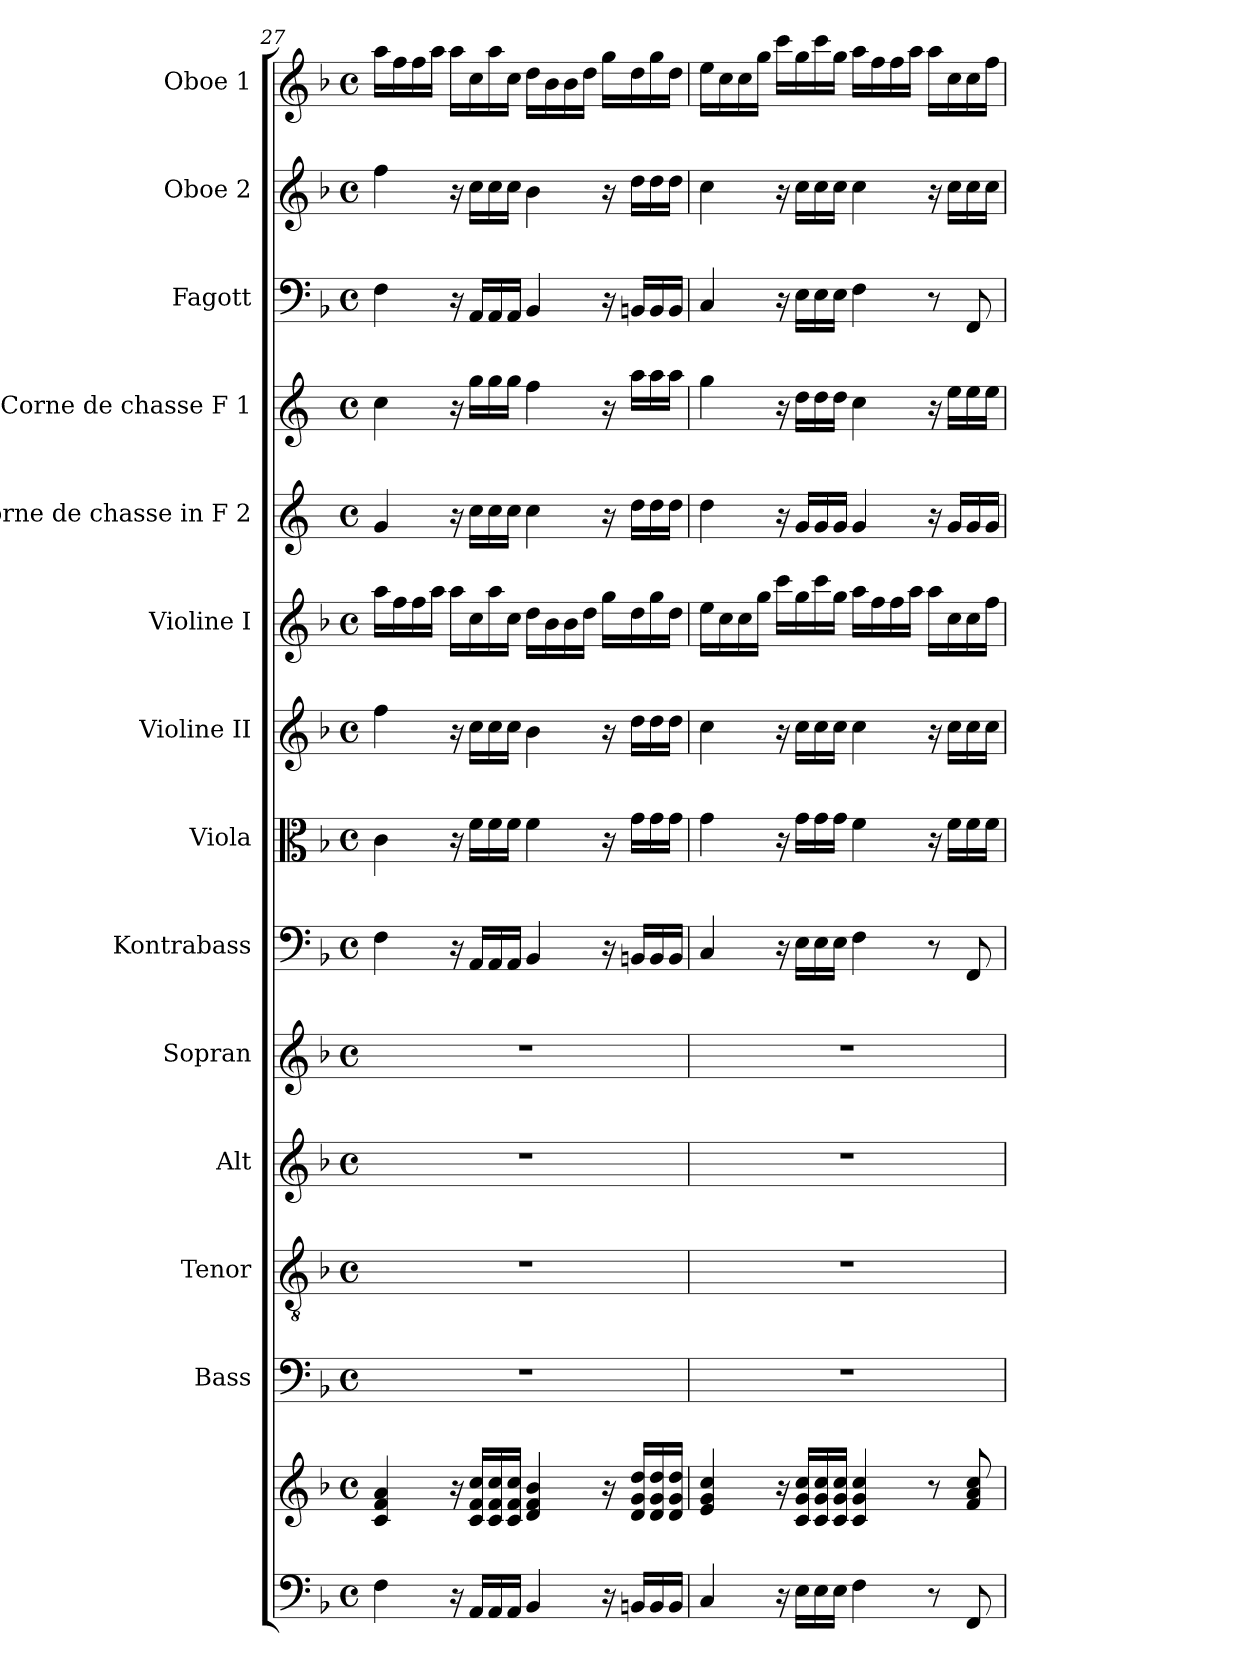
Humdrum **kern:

**kern	**kern	**kern	**kern	**kern	**kern	**kern	**kern	**kern	**kern	**kern	**kern	**kern	**kern	**kern
*part14	*part14	*part13	*part12	*part11	*part10	*part9	*part8	*part7	*part6	*part5	*part4	*part3	*part2	*part1
*staff15	*staff14	*staff13	*staff12	*staff11	*staff10	*staff9	*staff8	*staff7	*staff6	*staff5	*staff4	*staff3	*staff2	*staff1
*	*	*I"Bass	*I"Tenor	*I"Alt	*I"Sopran	*I"Kontrabass	*I"Viola	*I"Violine II	*I"Violine I	*I"Corne de chasse in F 2	*I"Corne de chasse F 1	*I"Fagott	*I"Oboe 2	*I"Oboe 1
*	*	*I'B.	*I'T.	*I'A.	*I'S.	*I'Kb.	*I'Vla.	*I'Vl. II	*I'Vl. I	*	*	*I'Fg.	*I'Ob. 2	*I'Ob. 1
*clefF4	*clefG2	*clefF4	*clefGv2	*clefG2	*clefG2	*clefF4	*clefC3	*clefG2	*clefG2	*clefG2	*clefG2	*clefF4	*clefG2	*clefG2
*	*	*	*	*	*	*ITrd7c12	*	*	*	*ITrd4c7	*ITrd4c7	*	*	*
*k[b-]	*k[b-]	*k[b-]	*k[b-]	*k[b-]	*k[b-]	*k[b-]	*k[b-]	*k[b-]	*k[b-]	*k[b-]	*k[b-]	*k[b-]	*k[b-]	*k[b-]
*F:	*F:	*F:	*F:	*F:	*F:	*F:	*F:	*F:	*F:	*F:	*F:	*F:	*F:	*F:
*M4/4	*M4/4	*M4/4	*M4/4	*M4/4	*M4/4	*M4/4	*M4/4	*M4/4	*M4/4	*M4/4	*M4/4	*M4/4	*M4/4	*M4/4
*met(c)	*met(c)	*met(c)	*met(c)	*met(c)	*met(c)	*met(c)	*met(c)	*met(c)	*met(c)	*met(c)	*met(c)	*met(c)	*met(c)	*met(c)
=27	=27	=27	=27	=27	=27	=27	=27	=27	=27	=27	=27	=27	=27	=27
4F\	4c/ 4f/ 4a/	1r	1r	1r	1r	4FF\	4c\	4ff\	16aa\LL	4c/	4f\	4F\	4ff\	16aa\LL
.	.	.	.	.	.	.	.	.	16ff\	.	.	.	.	16ff\
.	.	.	.	.	.	.	.	.	16ff\	.	.	.	.	16ff\
.	.	.	.	.	.	.	.	.	16aa\JJ	.	.	.	.	16aa\JJ
16r	16r	.	.	.	.	16r	16r	16r	16aa\LL	16r	16r	16r	16r	16aa\LL
16AA/LL	16c/ 16f/ 16cc/LL	.	.	.	.	16AAA/LL	16f\LL	16cc\LL	16cc\	16f\LL	16cc\LL	16AA/LL	16cc\LL	16cc\
16AA/	16c/ 16f/ 16cc/	.	.	.	.	16AAA/	16f\	16cc\	16aa\	16f\	16cc\	16AA/	16cc\	16aa\
16AA/JJ	16c/ 16f/ 16cc/JJ	.	.	.	.	16AAA/JJ	16f\JJ	16cc\JJ	16cc\JJ	16f\JJ	16cc\JJ	16AA/JJ	16cc\JJ	16cc\JJ
4BB-/	4d/ 4f/ 4b-/	.	.	.	.	4BBB-/	4f\	4b-\	16dd\LL	4f\	4b-\	4BB-/	4b-\	16dd\LL
.	.	.	.	.	.	.	.	.	16b-\	.	.	.	.	16b-\
.	.	.	.	.	.	.	.	.	16b-\	.	.	.	.	16b-\
.	.	.	.	.	.	.	.	.	16dd\JJ	.	.	.	.	16dd\JJ
16r	16r	.	.	.	.	16r	16r	16r	16gg\LL	16r	16r	16r	16r	16gg\LL
16BBn/LL	16d/ 16g/ 16dd/LL	.	.	.	.	16BBBn/LL	16g\LL	16dd\LL	16dd\	16g\LL	16dd\LL	16BBn/LL	16dd\LL	16dd\
16BB/	16d/ 16g/ 16dd/	.	.	.	.	16BBB/	16g\	16dd\	16gg\	16g\	16dd\	16BB/	16dd\	16gg\
16BB/JJ	16d/ 16g/ 16dd/JJ	.	.	.	.	16BBB/JJ	16g\JJ	16dd\JJ	16dd\JJ	16g\JJ	16dd\JJ	16BB/JJ	16dd\JJ	16dd\JJ
!!LO:PB:g=z
=28	=28	=28	=28	=28	=28	=28	=28	=28	=28	=28	=28	=28	=28	=28
4C/	4e/ 4g/ 4cc/	1r	1r	1r	1r	4CC/	4g\	4cc\	16ee\LL	4g\	4cc\	4C/	4cc\	16ee\LL
.	.	.	.	.	.	.	.	.	16cc\	.	.	.	.	16cc\
.	.	.	.	.	.	.	.	.	16cc\	.	.	.	.	16cc\
.	.	.	.	.	.	.	.	.	16gg\JJ	.	.	.	.	16gg\JJ
16r	16r	.	.	.	.	16r	16r	16r	16ccc\LL	16r	16r	16r	16r	16ccc\LL
16E\LL	16c/ 16g/ 16cc/LL	.	.	.	.	16EE\LL	16g\LL	16cc\LL	16gg\	16c/LL	16g\LL	16E\LL	16cc\LL	16gg\
16E\	16c/ 16g/ 16cc/	.	.	.	.	16EE\	16g\	16cc\	16ccc\	16c/	16g\	16E\	16cc\	16ccc\
16E\JJ	16c/ 16g/ 16cc/JJ	.	.	.	.	16EE\JJ	16g\JJ	16cc\JJ	16gg\JJ	16c/JJ	16g\JJ	16E\JJ	16cc\JJ	16gg\JJ
4F\	4c/ 4g/ 4cc/	.	.	.	.	4FF\	4f\	4cc\	16aa\LL	4c/	4f\	4F\	4cc\	16aa\LL
.	.	.	.	.	.	.	.	.	16ff\	.	.	.	.	16ff\
.	.	.	.	.	.	.	.	.	16ff\	.	.	.	.	16ff\
.	.	.	.	.	.	.	.	.	16aa\JJ	.	.	.	.	16aa\JJ
8r	8r	.	.	.	.	8r	16r	16r	16aa\LL	16r	16r	8r	16r	16aa\LL
.	.	.	.	.	.	.	16f\LL	16cc\LL	16cc\	16c/LL	16a\LL	.	16cc\LL	16cc\
8FF/	8f/ 8a/ 8cc/	.	.	.	.	8FFF/	16f\	16cc\	16cc\	16c/	16a\	8FF/	16cc\	16cc\
.	.	.	.	.	.	.	16f\JJ	16cc\JJ	16ff\JJ	16c/JJ	16a\JJ	.	16cc\JJ	16ff\JJ
=	=	=	=	=	=	=	=	=	=	=	=	=	=	=
*-	*-	*-	*-	*-	*-	*-	*-	*-	*-	*-	*-	*-	*-	*-
